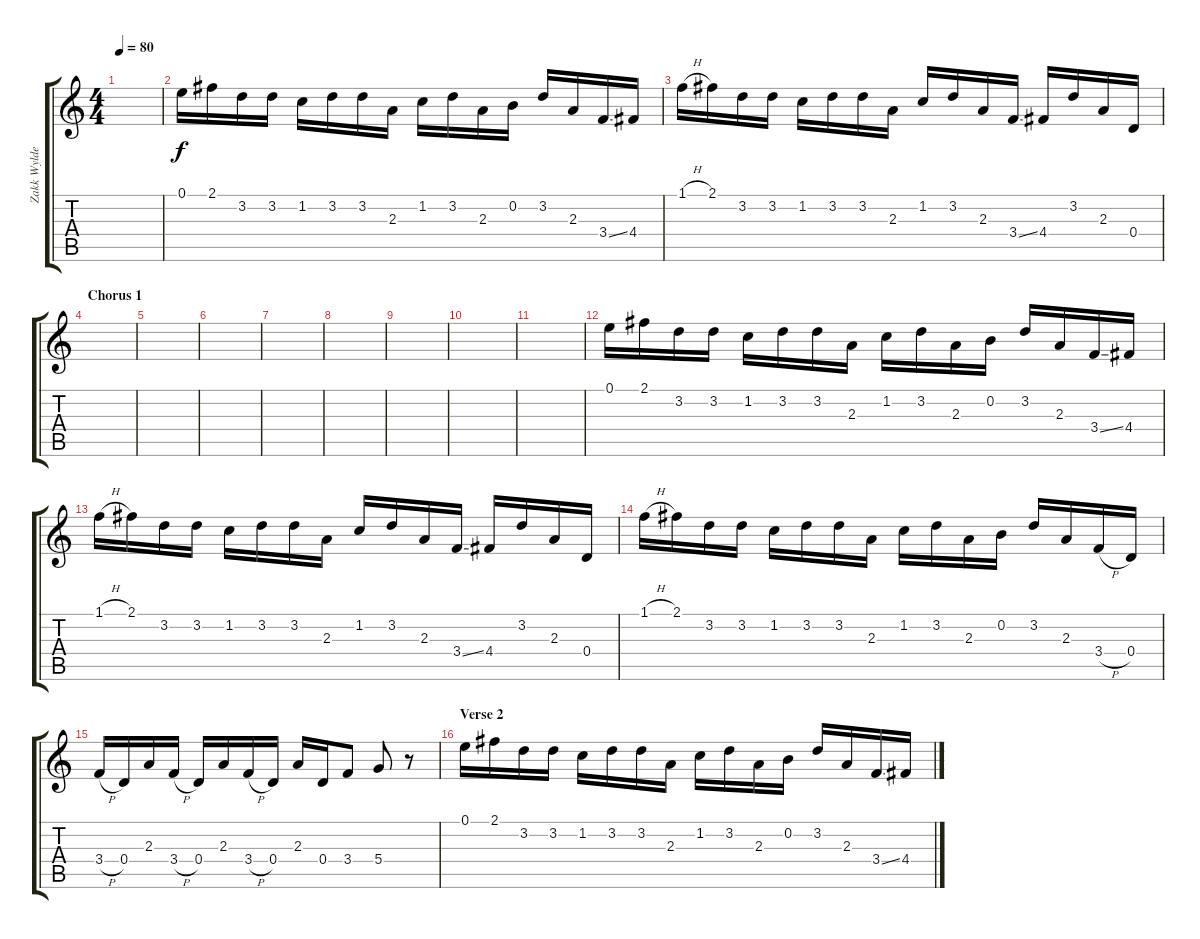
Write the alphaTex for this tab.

\track ("Zakk Wylde (Banjo)" "Zakk Wylde") {instrument banjo}
\staff {score tabs}
\tuning (E4 B3 G3 D3 A2 E2) {hide}
\displaytranspose 12
\ts (4 4)
\tempo 80
\clef g2
\ks c
|
0.1.16 2.1.16 3.2.16 3.2.16 1.2.16 3.2.16 3.2.16 2.3.16 1.2.16 3.2.16 2.3.16 0.2.16 3.2.16 2.3.16 3.4{ss}.16 4.4.16 |
1.1{h}.16 2.1.16 3.2.16 3.2.16 1.2.16 3.2.16 3.2.16 2.3.16 1.2.16 3.2.16 2.3.16 3.4{ss}.16 4.4.16 3.2.16 2.3.16 0.4.16 |
\section ("" "Chorus 1")
|
|
|
|
|
|
|
|
0.1.16 2.1.16 3.2.16 3.2.16 1.2.16 3.2.16 3.2.16 2.3.16 1.2.16 3.2.16 2.3.16 0.2.16 3.2.16 2.3.16 3.4{ss}.16 4.4.16 |
1.1{h}.16 2.1.16 3.2.16 3.2.16 1.2.16 3.2.16 3.2.16 2.3.16 1.2.16 3.2.16 2.3.16 3.4{ss}.16 4.4.16 3.2.16 2.3.16 0.4.16 |
1.1{h}.16 2.1.16 3.2.16 3.2.16 1.2.16 3.2.16 3.2.16 2.3.16 1.2.16 3.2.16 2.3.16 0.2.16 3.2.16 2.3.16 3.4{h}.16 0.4.16 |
3.4{h}.16 0.4.16 2.3.16 3.4{h}.16 0.4.16 2.3.16 3.4{h}.16 0.4.16 2.3.16 0.4.16 3.4.8 5.4.8 r.8 |
\section ("" "Verse 2")
0.1.16 2.1.16 3.2.16 3.2.16 1.2.16 3.2.16 3.2.16 2.3.16 1.2.16 3.2.16 2.3.16 0.2.16 3.2.16 2.3.16 3.4{ss}.16 4.4.16
